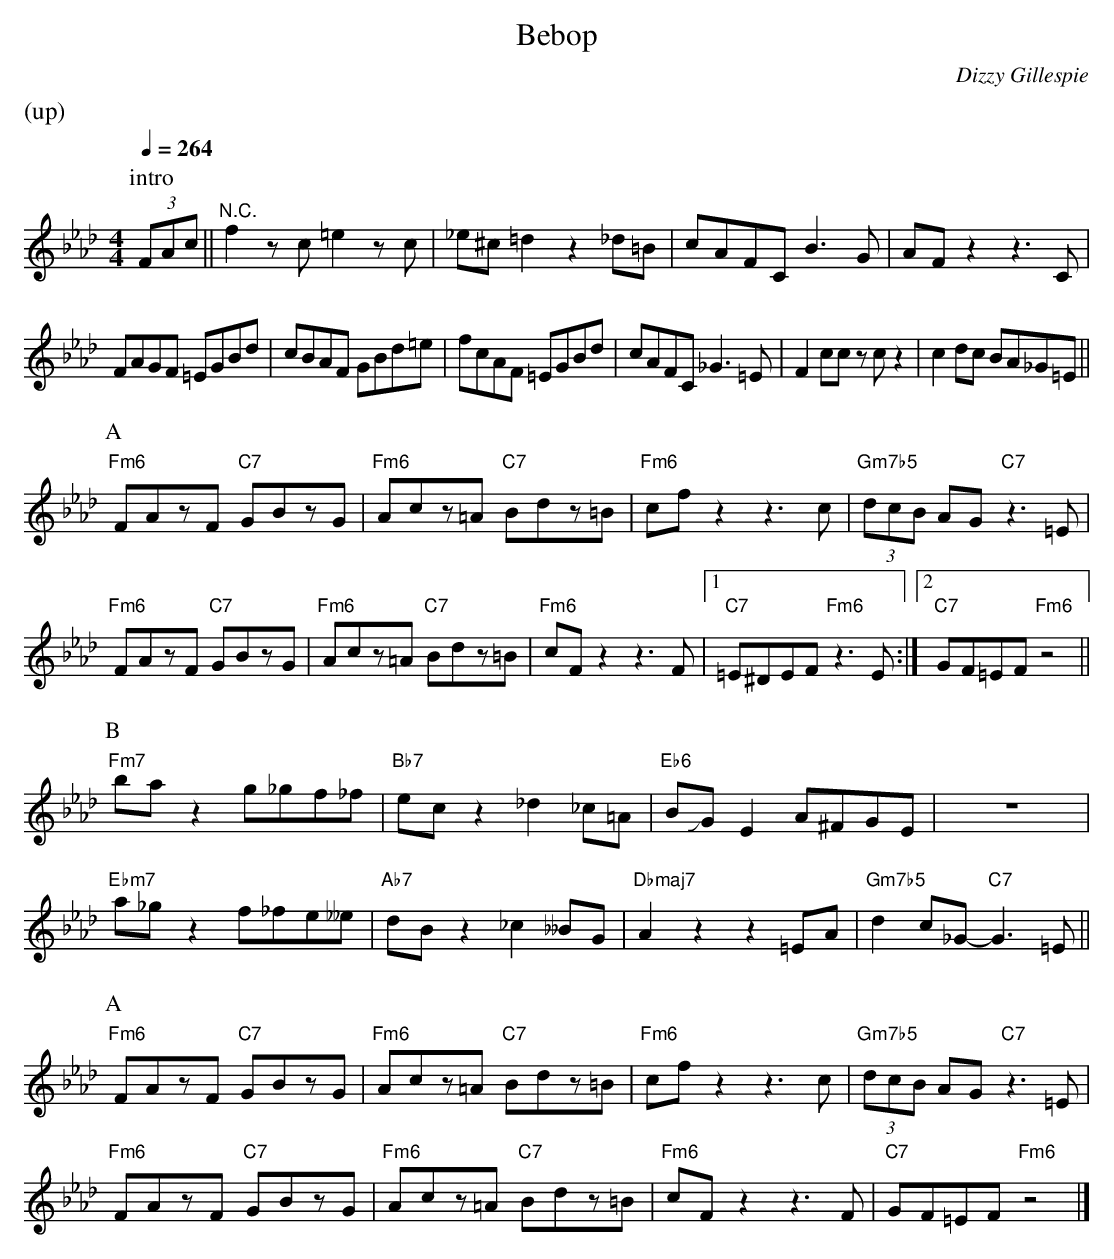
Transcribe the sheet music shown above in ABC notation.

X:1
T:Bebop
M:4/4
L:1/8
C:Dizzy Gillespie
Q:1/4=264
K:Fm
%%text (up)
P:intro
(3FAc || "N.C."f2zc =e2zc | _e^c=d2 z2_d=B | cAFC B3G | AFz2 z3C|
FAGF =EGBd | cBAF GBd=e | fcAF =EGBd |cAFC _G3=E | F2cc zcz2 | c2dc BA_G=E ||
%%staves (chords melody)
P:A
V:chords
"Fm6"x4 "C7"x4 | "Fm6"x4 "C7"x4 | "Fm6"x4 x4 | "Gm7b5"x4 "C7"x4 |
"Fm6"x4 "C7"x4 | "Fm6"x4 "C7"x4 | "Fm6"x4 x4 | [1"C7"x4 "Fm6"x4 :| [2 "C7"x4 "Fm6"x4||
V:melody
FAzF GBzG | Acz=A Bdz=B | cfz2 z3c | (3dcB AG z3=E |
FAzF GBzG | Acz=A Bdz=B | cFz2 z3F |[1 =E^DEF z3E :| [2 GF=EF z4 ||
P:B
V:chords
"Fm7"x4 x4 | "Bb7"x4 x4 | "Eb6"x4 x4 | x4 x4 |
"Ebm7"x4 x4 | "Ab7"x4 x4 | "Dbmaj7"x4 x4 | "Gm7b5"x4 "C7"x4 ||
V:melody
baz2 g_gf_f | ecz2 _d2_c=A |BJGE2 A^FGE | z8|
a_gz2 f_fe__e | dBz2 _c2__BG | A2z2 z2=EA |d2c_G-G3=E||
P:A
V:chords
"Fm6"x4 "C7"x4 | "Fm6"x4 "C7"x4 | "Fm6"x4 x4 | "Gm7b5"x4 "C7"x4 |
"Fm6"x4 "C7"x4 | "Fm6"x4 "C7"x4 | "Fm6"x4 x4 | "C7"x4 "Fm6"x4 |]
V:melody
FAzF GBzG | Acz=A Bdz=B | cfz2 z3c | (3dcB AG z3=E |
FAzF GBzG | Acz=A Bdz=B | cFz2 z3F | GF=EF z4 |]
